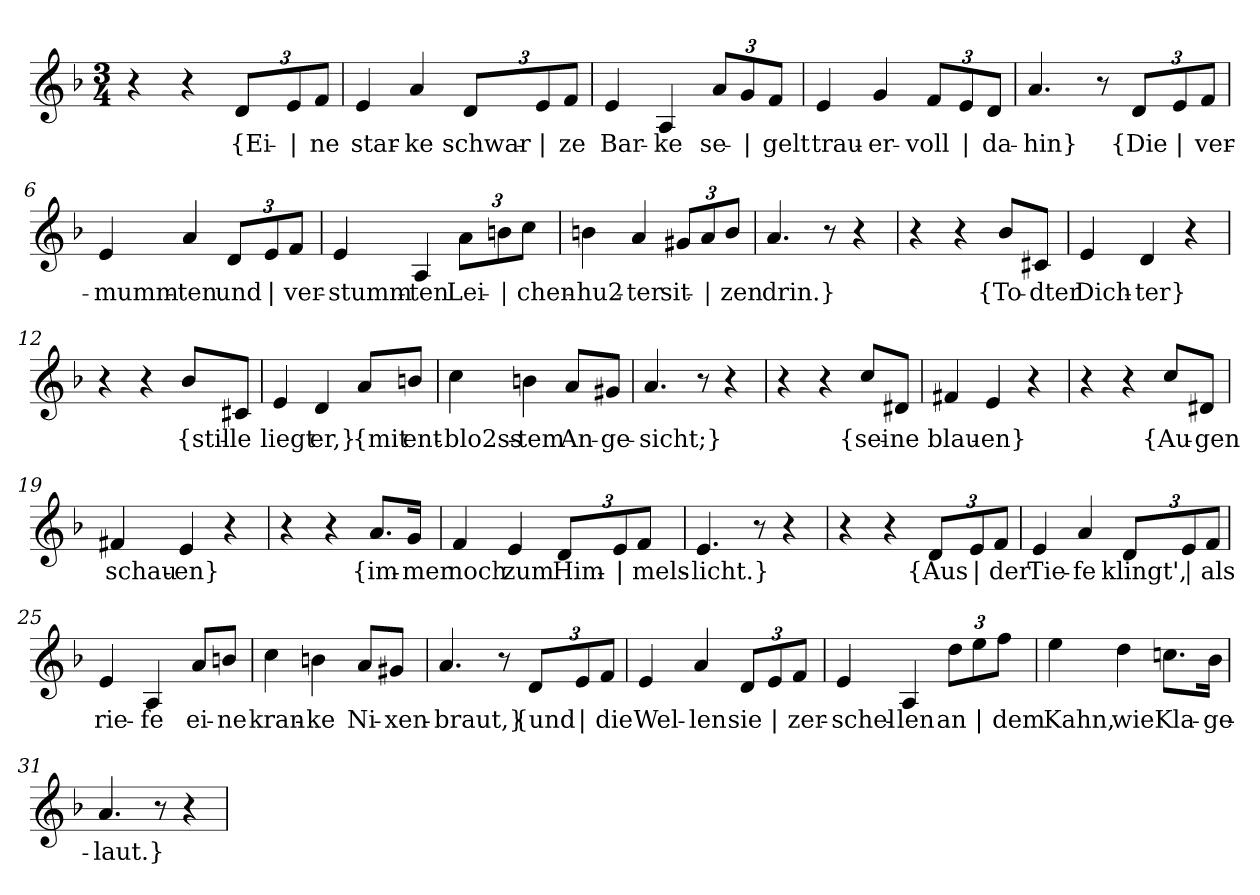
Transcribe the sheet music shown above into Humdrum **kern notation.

**kern	**text
*part1	*part1
*staff1	*staff1
*clefG2	*
*k[b-]	*
*M3/4	*
=1	=1
4r	.
4r	.
*Xbrackettup	*
!	!LO:LY:b
12d/L	{Ei-
!	!LO:LY:b
12e/	|
!	!LO:LY:b
12f/J	-ne
=2	=2
!	!LO:LY:b
4e/	star-
!	!LO:LY:b
4a/	-ke
!	!LO:LY:b
12d/L	schwar-
!	!LO:LY:b
12e/	|
!	!LO:LY:b
12f/J	-ze
=3	=3
!	!LO:LY:b
4e/	Bar-
!	!LO:LY:b
4A/	-ke
!	!LO:LY:b
12a/L	se-
!	!LO:LY:b
12g/	|
!	!LO:LY:b
12f/J	-gelt
=4	=4
!	!LO:LY:b
4e/	trau-
!	!LO:LY:b
4g/	-er-
!	!LO:LY:b
12f/L	-voll
!	!LO:LY:b
12e/	|
!	!LO:LY:b
12d/J	da-
=5	=5
!	!LO:LY:b
4.a/	-hin}
8r	.
!	!LO:LY:b
12d/L	{Die
!	!LO:LY:b
12e/	|
!	!LO:LY:b
12f/J	ver-
!!LO:LB:g=z
=6	=6
!	!LO:LY:b
4e/	-mumm-
!	!LO:LY:b
4a/	-ten
!	!LO:LY:b
12d/L	und
!	!LO:LY:b
12e/	|
!	!LO:LY:b
12f/J	ver-
=7	=7
!	!LO:LY:b
4e/	-stumm-
!	!LO:LY:b
4A/	-ten
!	!LO:LY:b
12a\L	Lei-
!	!LO:LY:b
12bn\	|
!	!LO:LY:b
12cc\J	-chen-
=8	=8
!	!LO:LY:b
4bn\	-hu2-
!	!LO:LY:b
4a/	-ter
!	!LO:LY:b
12g#X/L	sit-
!	!LO:LY:b
12a/	|
!	!LO:LY:b
12b/J	-zen
=9	=9
!	!LO:LY:b
4.a/	drin.}
8r	.
4r	.
=10	=10
4r	.
4r	.
!	!LO:LY:b
8b-/L	{To-
!	!LO:LY:b
8c#X/J	-dter
!!LO:LB:g=z
=11	=11
!	!LO:LY:b
4e/	Dich-
!	!LO:LY:b
4d/	-ter}
4r	.
=12	=12
4r	.
4r	.
!	!LO:LY:b
8b-/L	{stil-
!	!LO:LY:b
8c#X/J	-le
=13	=13
!	!LO:LY:b
4e/	liegt
!	!LO:LY:b
4d/	er,}
!	!LO:LY:b
8a/L	{mit
!	!LO:LY:b
8bn/J	ent-
=14	=14
!	!LO:LY:b
4cc\	-blo2ss-
!	!LO:LY:b
4bn\	-tem
!	!LO:LY:b
8a/L	An-
!	!LO:LY:b
8g#X/J	-ge-
=15	=15
!	!LO:LY:b
4.a/	-sicht;}
8r	.
4r	.
=16	=16
4r	.
4r	.
!	!LO:LY:b
8cc/L	{sei-
!	!LO:LY:b
8d#X/J	-ne
=17	=17
!	!LO:LY:b
4f#X/	blau-
!	!LO:LY:b
4e/	-en}
4r	.
!!LO:LB:g=z
=18	=18
4r	.
4r	.
!	!LO:LY:b
8cc/L	{Au-
!	!LO:LY:b
8d#X/J	-gen
=19	=19
!	!LO:LY:b
4f#X/	schau-
!	!LO:LY:b
4e/	-en}
4r	.
=20	=20
4r	.
4r	.
!	!LO:LY:b
8.a/L	{im-
!	!LO:LY:b
16g/Jk	-mer
=21	=21
!	!LO:LY:b
4f/	noch
!	!LO:LY:b
4e/	zum
!	!LO:LY:b
12d/L	Him-
!	!LO:LY:b
12e/	|
!	!LO:LY:b
12f/J	-mels-
=22	=22
!	!LO:LY:b
4.e/	-licht.}
8r	.
4r	.
=23	=23
4r	.
4r	.
!	!LO:LY:b
12d/L	{Aus
!	!LO:LY:b
12e/	|
!	!LO:LY:b
12f/J	der
!!LO:LB:g=z
=24	=24
!	!LO:LY:b
4e/	Tie-
!	!LO:LY:b
4a/	-fe
!	!LO:LY:b
12d/L	klingt',
!	!LO:LY:b
12e/	|
!	!LO:LY:b
12f/J	als
=25	=25
!	!LO:LY:b
4e/	rie-
!	!LO:LY:b
4A/	-fe
!	!LO:LY:b
8a/L	ei-
!	!LO:LY:b
8bn/J	-ne
=26	=26
!	!LO:LY:b
4cc\	kran-
!	!LO:LY:b
4bn\	-ke
!	!LO:LY:b
8a/L	Ni-
!	!LO:LY:b
8g#X/J	-xen-
=27	=27
!	!LO:LY:b
4.a/	-braut,}
8r	.
!	!LO:LY:b
12d/L	{und
!	!LO:LY:b
12e/	|
!	!LO:LY:b
12f/J	die
=28	=28
!	!LO:LY:b
4e/	Wel-
!	!LO:LY:b
4a/	-len
!	!LO:LY:b
12d/L	sie
!	!LO:LY:b
12e/	|
!	!LO:LY:b
12f/J	zer-
!!LO:LB:g=z
=29	=29
!	!LO:LY:b
4e/	-schel-
!	!LO:LY:b
4A/	-len
!	!LO:LY:b
12dd\L	an
!	!LO:LY:b
12ee\	|
!	!LO:LY:b
12ff\J	dem
=30	=30
!	!LO:LY:b
4ee\	Kahn,
!	!LO:LY:b
4dd\	wie
!	!LO:LY:b
8.ccn\L	Kla-
!	!LO:LY:b
16b-\Jk	-ge-
=31	=31
!	!LO:LY:b
4.a/	-laut.}
8r	.
4r	.
=	=
*-	*-
